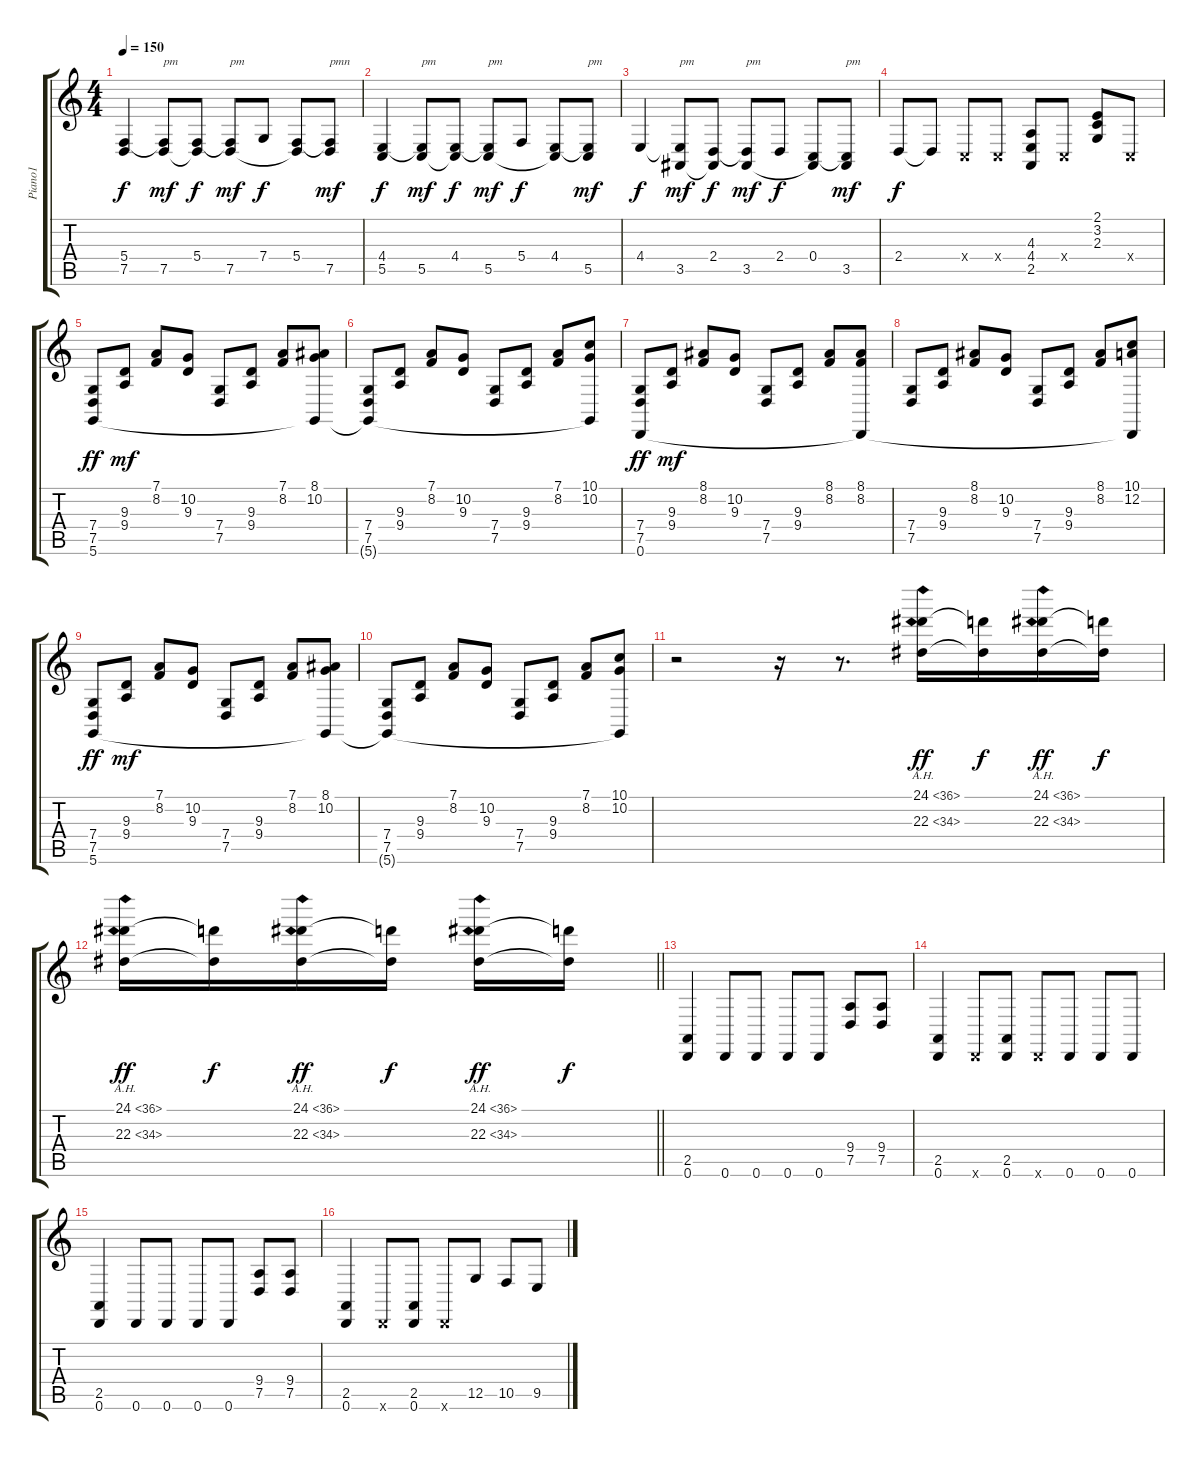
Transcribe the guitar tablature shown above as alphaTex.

\track ("Piano1" "Piano1") {instrument acousticgrandpiano}
\staff {score tabs}
\tuning (D4 A3 F3 C3 G2 D2) {hide}
\ts (4 4)
\tempo 150
\clef g2
\ks c
(5.4 7.5).4{dy f} (5.4{t} 7.5).8{txt "pm" dy mf} (5.4 7.5{t}).8{dy f} (5.4{t} 7.5).8{txt "pm" dy mf} 7.4.8{dy f} (5.4 7.5{t}).8 (5.4{t} 7.5).8{txt "pmn" dy mf} |
(4.4 5.5).4{dy f} (4.4{t} 5.5).8{txt "pm" dy mf} (4.4 5.5{t}).8{dy f} (4.4{t} 5.5).8{txt "pm" dy mf} 5.4.8{dy f} (4.4 5.5{t}).8 (4.4{t} 5.5).8{txt "pm" dy mf} |
4.4.4{dy f} (4.4{t} 3.5).8{txt "pm" dy mf} (2.4 3.5{t}).8{dy f} (2.4{t} 3.5).8{txt "pm" dy mf} 2.4.8{dy f} (0.4 3.5{t}).8 (0.4{t} 3.5).8{txt "pm" dy mf} |
2.4.8{dy f} 2.4{t}.8 0.4{x}.8 0.4{x}.8 (4.3 4.4 2.5).8 0.4{x}.8 (2.1 3.2 2.3).8 0.4{x}.8 |
\ks aminor
(7.4 7.5 5.6).8{dy ff} (9.3 9.4).8{dy mf} (7.1 8.2).8 (10.2 9.3).8 (7.4 7.5).8 (9.3 9.4).8 (7.1 8.2).8 (8.1 10.2 5.6{t}).8 |
(7.4 7.5 5.6{t}).8 (9.3 9.4).8 (7.1 8.2).8 (10.2 9.3).8 (7.4 7.5).8 (9.3 9.4).8 (7.1 8.2).8 (10.1 10.2 5.6{t}).8 |
(7.4 7.5 0.6).8{dy ff} (9.3 9.4).8{dy mf} (8.1 8.2).8 (10.2 9.3).8 (7.4 7.5).8 (9.3 9.4).8 (8.1 8.2).8 (8.1 8.2 0.6{t}).8 |
(7.4 7.5).8 (9.3 9.4).8 (8.1 8.2).8 (10.2 9.3).8 (7.4 7.5).8 (9.3 9.4).8 (8.1 8.2).8 (10.1 12.2 0.6{t}).8 |
(7.4 7.5 5.6).8{dy ff} (9.3 9.4).8{dy mf} (7.1 8.2).8 (10.2 9.3).8 (7.4 7.5).8 (9.3 9.4).8 (7.1 8.2).8 (8.1 10.2 5.6{t}).8 |
(7.4 7.5 5.6{t}).8{volume 1} (9.3 9.4).8 (7.1 8.2).8 (10.2 9.3).8 (7.4 7.5).8 (9.3 9.4).8 (7.1 8.2).8 (10.1 10.2 5.6{t}).8 |
\ks c
r.2{volume 13} r.16 r.8{d} (24.1{ah 12} 22.3{ah 12}).16{dy ff volume 13 instrument stringensemble1} (24.1{t} 22.3{t}).16{dy f} (24.1{ah 12} 22.3{ah 12}).16{dy ff volume 13 instrument stringensemble1} (24.1{t} 22.3{t}).16{dy f} |
\barLineRight lightlight
(24.1{ah 12} 22.3{ah 12}).16{dy ff volume 13 instrument stringensemble1} (24.1{t} 22.3{t}).16{dy f} (24.1{ah 12} 22.3{ah 12}).16{dy ff volume 13 instrument stringensemble1} (24.1{t} 22.3{t}).16{dy f} (24.1{ah 12} 22.3{ah 12}).16{dy ff volume 13 instrument stringensemble1} (24.1{t} 22.3{t}).16{dy f} |
(2.5 0.6).4{instrument acousticgrandpiano} 0.6.8 0.6.8 0.6.8 0.6.8 (9.4 7.5).8 (9.4 7.5).8 |
(2.5 0.6).4 0.6{x}.8 (2.5 0.6).8 0.6{x}.8 0.6.8 0.6.8 0.6.8 |
(2.5 0.6).4 0.6.8 0.6.8 0.6.8 0.6.8 (9.4 7.5).8 (9.4 7.5).8 |
(2.5 0.6).4 0.6{x}.8 (2.5 0.6).8 0.6{x}.8 12.5.8 10.5.8 9.5.8
